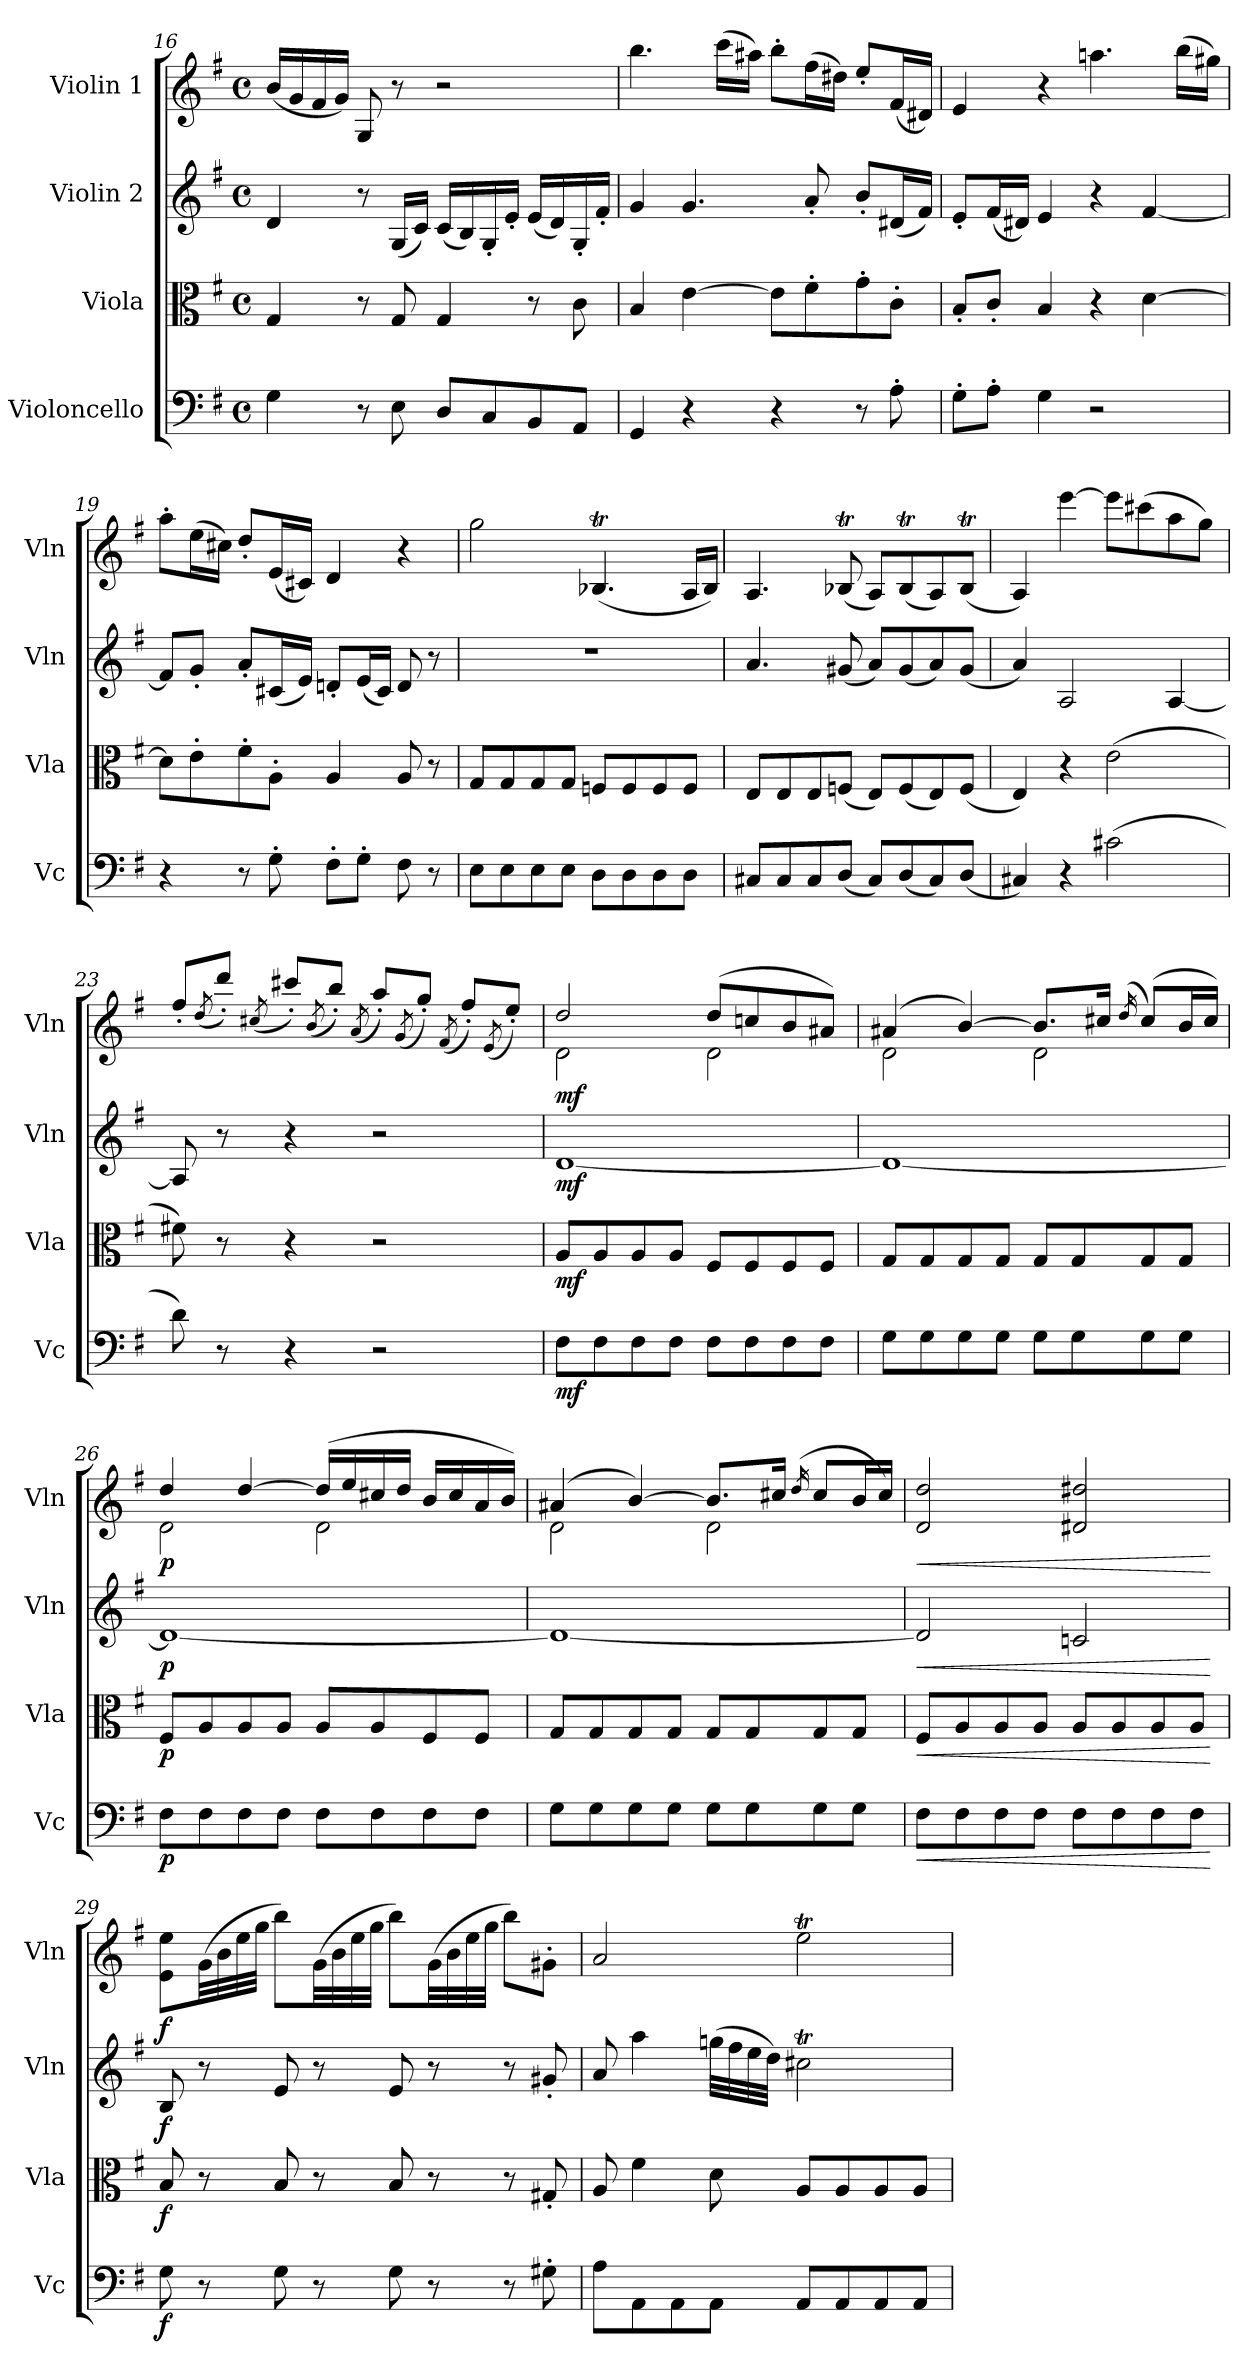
**kern	**dynam	**kern	**dynam	**kern	**dynam	**kern	**dynam
*part4	*part4	*part3	*part3	*part2	*part2	*part1	*part1
*staff4	*staff4	*staff3	*staff3	*staff2	*staff2	*staff1	*staff1
*I"Violoncello	*	*I"Viola	*	*I"Violin 2	*	*I"Violin 1	*
*I'Vc	*	*I'Vla	*	*I'Vln	*	*I'Vln	*
!!LO:PB:g=z
*clefF4	*	*clefC3	*	*clefG2	*	*clefG2	*
*k[f#]	*	*k[f#]	*	*k[f#]	*	*k[f#]	*
*M4/4	*	*M4/4	*	*M4/4	*	*M4/4	*
*met(c)	*	*met(c)	*	*met(c)	*	*met(c)	*
=16	=16	=16	=16	=16	=16	=16	=16
4G\	.	4G/	.	4d/	.	(<16b/LL	.
.	.	.	.	.	.	16g/	.
.	.	.	.	.	.	16f#/	.
.	.	.	.	.	.	16g/JJ)	.
8r	.	8r	.	8r	.	8G/	.
8E\	.	8G/	.	(<16G/LL	.	8r	.
.	.	.	.	16c/JJ)	.	.	.
8D/L	.	4G/	.	(<16c/LL	.	2r	.
.	.	.	.	16B/)	.	.	.
8C/	.	.	.	16G'/	.	.	.
.	.	.	.	16e'/JJ	.	.	.
8BB/	.	8r	.	(<16e/LL	.	.	.
.	.	.	.	16d/)	.	.	.
8AA/J	.	8c\	.	16G'/	.	.	.
.	.	.	.	16f#'/JJ	.	.	.
=17	=17	=17	=17	=17	=17	=17	=17
4GG/	.	4B/	.	4g/	.	4.bb\	.
4r	.	[4e\	.	4.g/	.	.	.
.	.	.	.	.	.	(>16ccc\LL	.
.	.	.	.	.	.	16aa#X\JJ)	.
4r	.	8e\L]	.	.	.	8bb'\L	.
.	.	8f#'\	.	8a'/	.	(>16ff#\L	.
.	.	.	.	.	.	16dd#X\JJ)	.
8r	.	8g'\	.	8b'/L	.	8ee'/L	.
8A'\	.	8c'\J	.	(<16d#X/L	.	(<16f#/L	.
.	.	.	.	16f#/JJ)	.	16d#X/JJ)	.
=18	=18	=18	=18	=18	=18	=18	=18
8G'\L	.	8B'/L	.	8e'/L	.	4e/	.
8A'\J	.	8c'/J	.	(<16f#/L	.	.	.
.	.	.	.	16d#X/JJ)	.	.	.
4G\	.	4B/	.	4e/	.	4r	.
2r	.	4r	.	4r	.	4.aan\	.
.	.	[4d\	.	[4f#/	.	.	.
.	.	.	.	.	.	(>16bb\LL	.
.	.	.	.	.	.	16gg#X\JJ)	.
=19	=19	=19	=19	=19	=19	=19	=19
4r	.	8d\L]	.	8f#/L]	.	8aa'\L	.
.	.	8e'\	.	8g'/J	.	(>16ee\L	.
.	.	.	.	.	.	16cc#X\JJ)	.
8r	.	8f#'\	.	8a'/L	.	8dd'/L	.
8G'\	.	8A'\J	.	(<16c#X/L	.	(<16e/L	.
.	.	.	.	16e/JJ)	.	16c#X/JJ)	.
8F#'\L	.	4A/	.	8dn'/L	.	4d/	.
8G'\J	.	.	.	(<16e/L	.	.	.
.	.	.	.	16c#/JJ)	.	.	.
8F#\	.	8A/	.	8d/	.	4r	.
8r	.	8r	.	8r	.	.	.
!!LO:LB:g=z
=20	=20	=20	=20	=20	=20	=20	=20
8E\L	.	8G/L	.	1r	.	2gg\	.
8E\	.	8G/	.	.	.	.	.
8E\	.	8G/	.	.	.	.	.
8E\J	.	8G/J	.	.	.	.	.
8D\L	.	8Fn/L	.	.	.	(<4.B-XT/	.
8D\	.	8F/	.	.	.	.	.
8D\	.	8F/	.	.	.	.	.
8D\J	.	8F/J	.	.	.	16A/LL	.
.	.	.	.	.	.	16B-/JJ)	.
=21	=21	=21	=21	=21	=21	=21	=21
8C#X/L	.	8E/L	.	4.a/	.	4.A/	.
8C#/	.	8E/	.	.	.	.	.
8C#/	.	8E/	.	.	.	.	.
(<8D/J	.	(<8Fn/J	.	(<8g#X/	.	(<8B-XT/	.
8C#/L)	.	8E/L)	.	8a/L)	.	8A/L)	.
(<8D/	.	(<8F/	.	(<8g#/	.	(<8B-T/	.
8C#/)	.	8E/)	.	8a/)	.	8A/)	.
(<8D/J	.	(<8F/J	.	(<8g#/J	.	(<8B-T/J	.
=22	=22	=22	=22	=22	=22	=22	=22
4C#X/)	.	4E/)	.	4a/)	.	4A/)	.
4r	.	4r	.	2A/	.	[4eee\	.
(>2c#X\	.	(>2e\	.	.	.	8eee\L]	.
.	.	.	.	.	.	(>8ccc#X\	.
.	.	.	.	[4A/	.	8aa\	.
.	.	.	.	.	.	8gg\J)	.
=23	=23	=23	=23	=23	=23	=23	=23
8d\)	.	8f#X\)	.	8A/]	.	8ff#'/L	.
.	.	.	.	.	.	(<8qdd/	.
8r	.	8r	.	8r	.	8ddd'/J)	.
.	.	.	.	.	.	(<8qcc#X/	.
4r	.	4r	.	4r	.	8ccc#X'/L)	.
.	.	.	.	.	.	(<8qb/	.
.	.	.	.	.	.	8bb'/J)	.
.	.	.	.	.	.	(<8qa/	.
2r	.	2r	.	2r	.	8aa'/L)	.
.	.	.	.	.	.	(<8qg/	.
.	.	.	.	.	.	8gg'/J)	.
.	.	.	.	.	.	(<8qf#/	.
.	.	.	.	.	.	8ff#'/L)	.
.	.	.	.	.	.	(<8qe/	.
.	.	.	.	.	.	8ee'/J)	.
!!LO:LB:g=z
=24	=24	=24	=24	=24	=24	=24	=24
*	*	*	*	*	*	*^	*
!	!LO:DY:b	!	!LO:DY:b	!	!LO:DY:b	!	!	!LO:DY:b
8F#\L	mf	8A/L	mf	[1d	mf	2dd/	2d\	mf
8F#\	.	8A/	.	.	.	.	.	.
8F#\	.	8A/	.	.	.	.	.	.
8F#\J	.	8A/J	.	.	.	.	.	.
8F#\L	.	8F#/L	.	.	.	(>8dd/L	2d\	.
8F#\	.	8F#/	.	.	.	8ccn/	.	.
8F#\	.	8F#/	.	.	.	8b/	.	.
8F#\J	.	8F#/J	.	.	.	8a#X/J)	.	.
=25	=25	=25	=25	=25	=25	=25	=25	=25
8G\L	.	8G/L	.	1d_	.	(>4a#X/	2d\	.
8G\	.	8G/	.	.	.	.	.	.
8G\	.	8G/	.	.	.	[4b/)	.	.
8G\J	.	8G/J	.	.	.	.	.	.
8G\L	.	8G/L	.	.	.	8.b/L]	2d\	.
8G\	.	8G/	.	.	.	.	.	.
.	.	.	.	.	.	16cc#X/Jk	.	.
.	.	.	.	.	.	(<16qdd/	.	.
8G\	.	8G/	.	.	.	(>8cc#/L)	.	.
8G\J	.	8G/J	.	.	.	16b/L	.	.
.	.	.	.	.	.	16cc#/JJ)	.	.
=26	=26	=26	=26	=26	=26	=26	=26	=26
!	!LO:DY:b	!	!LO:DY:b	!	!LO:DY:b	!	!	!LO:DY:b
8F#\L	p	8F#/L	p	1d_	p	4dd/	2d\	p
8F#\	.	8A/	.	.	.	.	.	.
8F#\	.	8A/	.	.	.	[4dd/	.	.
8F#\J	.	8A/J	.	.	.	.	.	.
8F#\L	.	8A/L	.	.	.	(>16dd/LL]	2d\	.
.	.	.	.	.	.	16ee/	.	.
8F#\	.	8A/	.	.	.	16cc#X/	.	.
.	.	.	.	.	.	16dd/JJ	.	.
8F#\	.	8F#/	.	.	.	16b/LL	.	.
.	.	.	.	.	.	16cc#/	.	.
8F#\J	.	8F#/J	.	.	.	16a/	.	.
.	.	.	.	.	.	16b/JJ)	.	.
=27	=27	=27	=27	=27	=27	=27	=27	=27
8G\L	.	8G/L	.	1d_	.	(>4a#X/	2d\	.
8G\	.	8G/	.	.	.	.	.	.
8G\	.	8G/	.	.	.	[4b/)	.	.
8G\J	.	8G/J	.	.	.	.	.	.
8G\L	.	8G/L	.	.	.	8.b/L]	2d\	.
8G\	.	8G/	.	.	.	.	.	.
.	.	.	.	.	.	16cc#X/Jk	.	.
.	.	.	.	.	.	(<16qdd/	.	.
8G\	.	8G/	.	.	.	8cc#/L	.	.
8G\J	.	8G/J	.	.	.	16b/L	.	.
.	.	.	.	.	.	16cc#/JJ)	.	.
*	*	*	*	*	*	*v	*v	*
!!LO:LB:g=z
=28	=28	=28	=28	=28	=28	=28	=28
!	!LO:HP:b	!	!LO:HP:b	!	!LO:HP:b	!	!LO:HP:b
8F#\L	<	8F#/L	<	2d/]	<	2d/ 2dd/	<
8F#\	.	8A/	.	.	.	.	.
8F#\	.	8A/	.	.	.	.	.
8F#\J	.	8A/J	.	.	.	.	.
8F#\L	.	8A/L	.	2cn/	.	2d#X/ 2dd#X/	.
8F#\	.	8A/	.	.	.	.	.
8F#\	.	8A/	.	.	.	.	.
8F#\J	.	8A/J	.	.	.	.	.
.	[	.	[	.	[	.	[
=29	=29	=29	=29	=29	=29	=29	=29
!	!LO:DY:b	!	!LO:DY:b	!	!LO:DY:b	!	!LO:DY:b
8G\	f	8B/	f	8B/	f	8e\ 8ee\L	f
8r	.	8r	.	8r	.	(>32g\LL	.
.	.	.	.	.	.	32b\	.
.	.	.	.	.	.	32ee\	.
.	.	.	.	.	.	32gg\JJJ	.
8G\	.	8B/	.	8e/	.	8bb\L)	.
8r	.	8r	.	8r	.	(>32g\LL	.
.	.	.	.	.	.	32b\	.
.	.	.	.	.	.	32ee\	.
.	.	.	.	.	.	32gg\JJJ	.
8G\	.	8B/	.	8e/	.	8bb\L)	.
8r	.	8r	.	8r	.	(>32g\LL	.
.	.	.	.	.	.	32b\	.
.	.	.	.	.	.	32ee\	.
.	.	.	.	.	.	32gg\JJJ	.
8r	.	8r	.	8r	.	8bb\L)	.
8G#X'\	.	8G#X'/	.	8g#X'/	.	8g#X'\J	.
=30	=30	=30	=30	=30	=30	=30	=30
8A\L	.	8A/	.	8a/	.	2a/	.
8AA\	.	4f#\	.	4aa\	.	.	.
8AA\	.	.	.	.	.	.	.
8AA\J	.	8d\	.	(>32ggn\LLL	.	.	.
.	.	.	.	32ff#\	.	.	.
.	.	.	.	32ee\	.	.	.
.	.	.	.	32dd\JJJ)	.	.	.
8AA/L	.	8A/L	.	2cc#Xt\	.	2eeT\	.
8AA/	.	8A/	.	.	.	.	.
8AA/	.	8A/	.	.	.	.	.
8AA/J	.	8A/J	.	.	.	.	.
=	=	=	=	=	=	=	=
*-	*-	*-	*-	*-	*-	*-	*-
